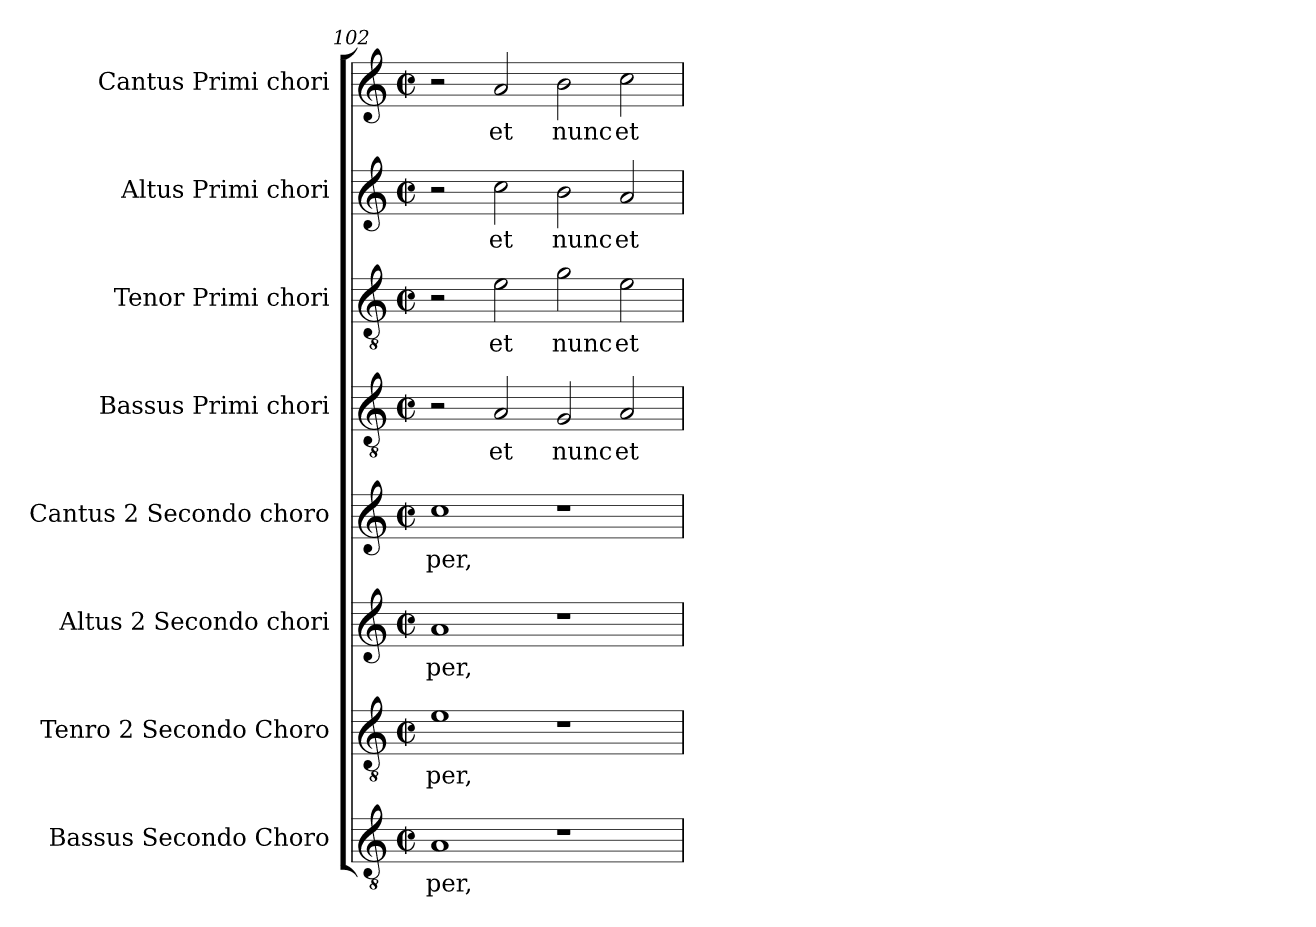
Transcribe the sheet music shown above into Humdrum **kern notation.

**kern	**text	**kern	**text	**kern	**text	**kern	**text	**kern	**text	**kern	**text	**kern	**text	**kern	**text
*part8	*part8	*part7	*part7	*part6	*part6	*part5	*part5	*part4	*part4	*part3	*part3	*part2	*part2	*part1	*part1
*staff8	*staff8	*staff7	*staff7	*staff6	*staff6	*staff5	*staff5	*staff4	*staff4	*staff3	*staff3	*staff2	*staff2	*staff1	*staff1
*I"Bassus  Secondo Choro	*	*I"Tenro 2  Secondo Choro	*	*I"Altus 2  Secondo chori	*	*I"Cantus 2  Secondo choro	*	*I"Bassus  Primi chori	*	*I"Tenor  Primi chori	*	*I"Altus  Primi chori	*	*I"Cantus  Primi chori	*
*I'Ch	*	*I'Ch	*	*I'Ch	*	*I'Ch	*	*I'Ch	*	*I'Ch	*	*I'Ch	*	*I'Ch	*
*clefGv2	*	*clefGv2	*	*clefG2	*	*clefG2	*	*clefGv2	*	*clefGv2	*	*clefG2	*	*clefG2	*
*M2/2	*	*M2/2	*	*M2/2	*	*M2/2	*	*M2/2	*	*M2/2	*	*M2/2	*	*M2/2	*
*met(c|)	*	*met(c|)	*	*met(c|)	*	*met(c|)	*	*met(c|)	*	*met(c|)	*	*met(c|)	*	*met(c|)	*
=102	=102	=102	=102	=102	=102	=102	=102	=102	=102	=102	=102	=102	=102	=102	=102
!	!LO:LY:b:cj	!	!LO:LY:b:cj	!	!LO:LY:b:cj	!	!LO:LY:b:cj	!	!	!	!	!	!	!	!
1A	-per,	1e	-per,	1a	-per,	1cc	-per,	2r	.	2r	.	2r	.	2r	.
!	!	!	!	!	!	!	!	!	!LO:LY:b:cj	!	!LO:LY:b:cj	!	!LO:LY:b:cj	!	!LO:LY:b:cj
.	.	.	.	.	.	.	.	2A/	et	2e\	et	2cc\	et	2a/	et
!	!	!	!	!	!	!	!	!	!LO:LY:b:cj	!	!LO:LY:b:cj	!	!LO:LY:b:cj	!	!LO:LY:b:cj
1r	.	1r	.	1r	.	1r	.	2G/	nunc	2g\	nunc	2b\	nunc	2b\	nunc
!	!	!	!	!	!	!	!	!	!LO:LY:b:cj	!	!LO:LY:b:cj	!	!LO:LY:b:cj	!	!LO:LY:b:cj
.	.	.	.	.	.	.	.	2A/	et	2e\	et	2a/	et	2cc\	et
=	=	=	=	=	=	=	=	=	=	=	=	=	=	=	=
*-	*-	*-	*-	*-	*-	*-	*-	*-	*-	*-	*-	*-	*-	*-	*-
